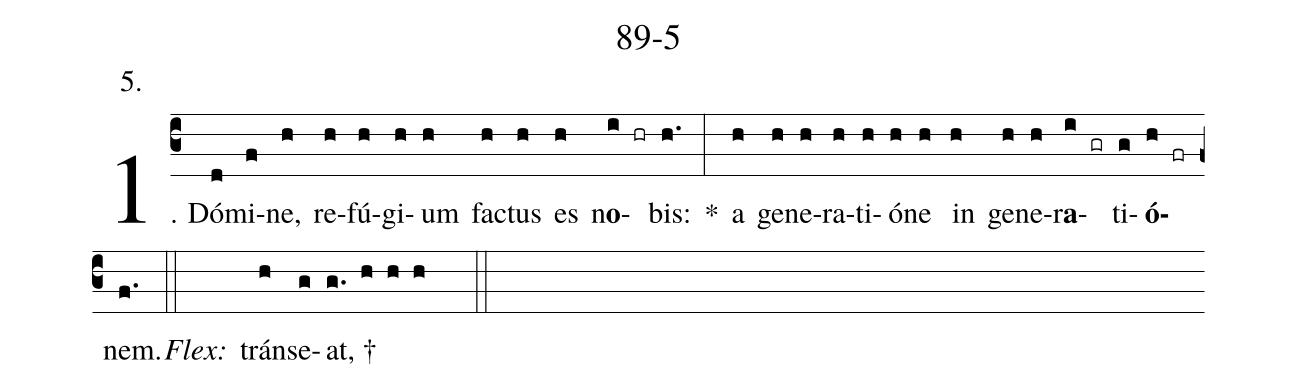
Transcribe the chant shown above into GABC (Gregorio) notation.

name: 89-5;
annotation: 5.;
%%
(c3)1. Dó(d)mi(f)ne,(h) re(h)fú(h)gi(h)um(h) fac(h)tus(h) es(h) n<b>o</b>(i hr)bis:(h.) *(:) a(h) ge(h)ne(h)ra(h)ti(h)ó(h)ne(h) in(h) ge(h)ne(h)r<b>a</b>(i gr)ti(g)<b>ó</b>(h fr)nem.(f.) (::)
<i>Flex:</i>()  tráns(h)e(g)at, †(g. h h h  ::)
